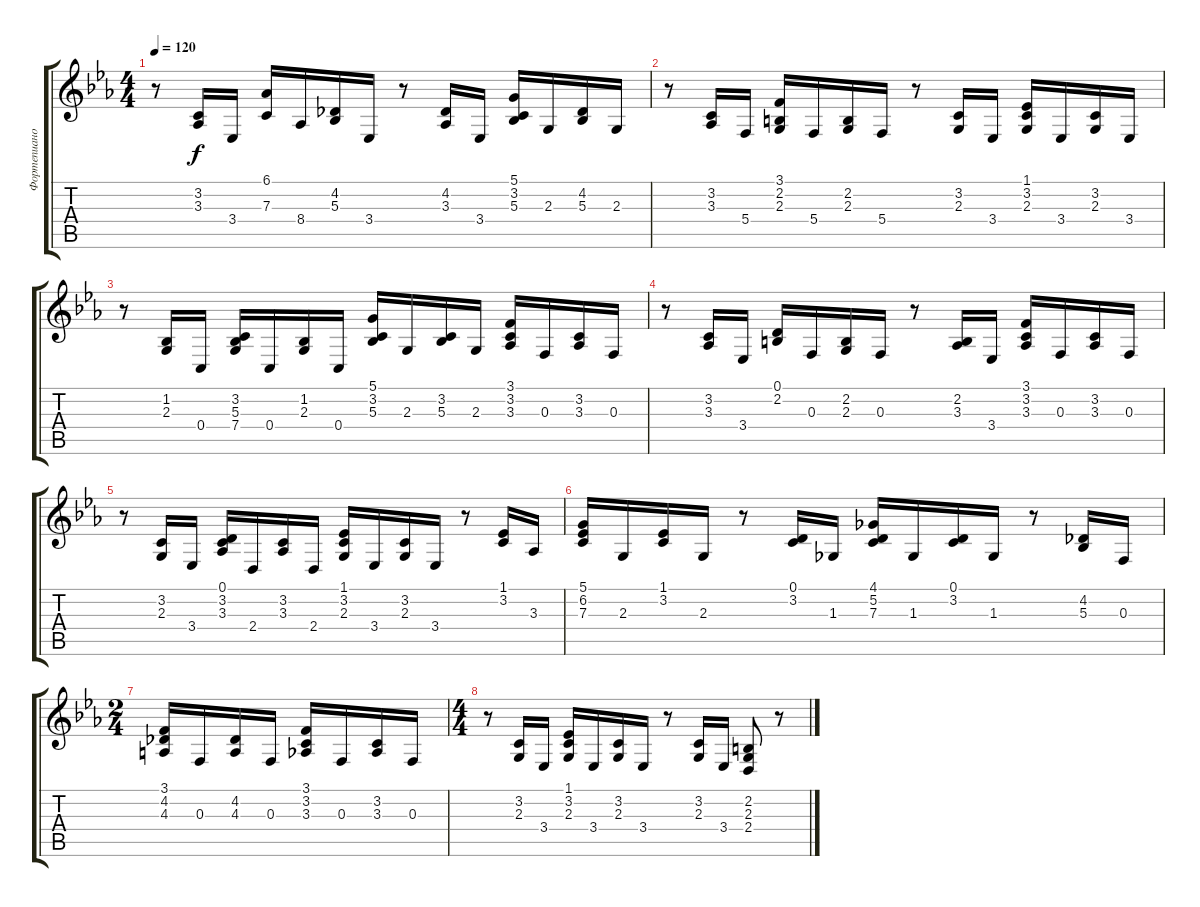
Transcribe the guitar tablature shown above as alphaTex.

\track ("Фортепиано (Правая Рука)" "Фортепиано") {instrument electricgrandpiano}
\staff {score tabs}
\tuning (D4 A3 F3 C3 G2 D2) {hide}
\ts (4 4)
\tempo 120
\clef g2
\ks cminor
r.8{dy f} (3.2 3.3).16 3.4.16 (6.1 7.3).16 8.4.16 (4.2 5.3).16 3.4.16 r.8 (4.2 3.3).16 3.4.16 (5.1 3.2 5.3).16 2.3.16 (4.2 5.3).16 2.3.16 |
r.8 (3.2 3.3).16 5.4.16 (3.1 2.2 2.3).16 5.4.16 (2.2 2.3).16 5.4.16 r.8 (3.2 2.3).16 3.4.16 (1.1 3.2 2.3).16 3.4.16 (3.2 2.3).16 3.4.16 |
r.8 (1.2 2.3).16 0.4.16 (3.2 5.3 7.4).16 0.4.16 (1.2 2.3).16 0.4.16 (5.1 3.2 5.3).16 2.3.16 (3.2 5.3).16 2.3.16 (3.1 3.2 3.3).16 0.3.16 (3.2 3.3).16 0.3.16 |
r.8 (3.2 3.3).16 3.4.16 (0.1 2.2).16 0.3.16 (2.2 2.3).16 0.3.16 r.8 (2.2 3.3).16 3.4.16 (3.1 3.2 3.3).16 0.3.16 (3.2 3.3).16 0.3.16 |
r.8 (3.2 2.3).16 3.4.16 (0.1 3.2 3.3).16 2.4.16 (3.2 3.3).16 2.4.16 (1.1 3.2 2.3).16 3.4.16 (3.2 2.3).16 3.4.16 r.8 (1.1 3.2).16 3.3.16 |
(5.1 6.2 7.3).16 2.3.16 (1.1 3.2).16 2.3.16 r.8 (0.1 3.2).16 1.3.16 (4.1 5.2 7.3).16 1.3.16 (0.1 3.2).16 1.3.16 r.8 (4.2 5.3).16 0.3.16 |
\ts (2 4)
(3.1 4.2 4.3).16 0.3.16 (4.2 4.3).16 0.3.16 (3.1 3.2 3.3).16 0.3.16 (3.2 3.3).16 0.3.16 |
\ts (4 4)
r.8 (3.2 2.3).16 3.4.16 (1.1 3.2 2.3).16 3.4.16 (3.2 2.3).16 3.4.16 r.8 (3.2 2.3).16 3.4.16 (2.2 2.3 2.4).8 r.8
